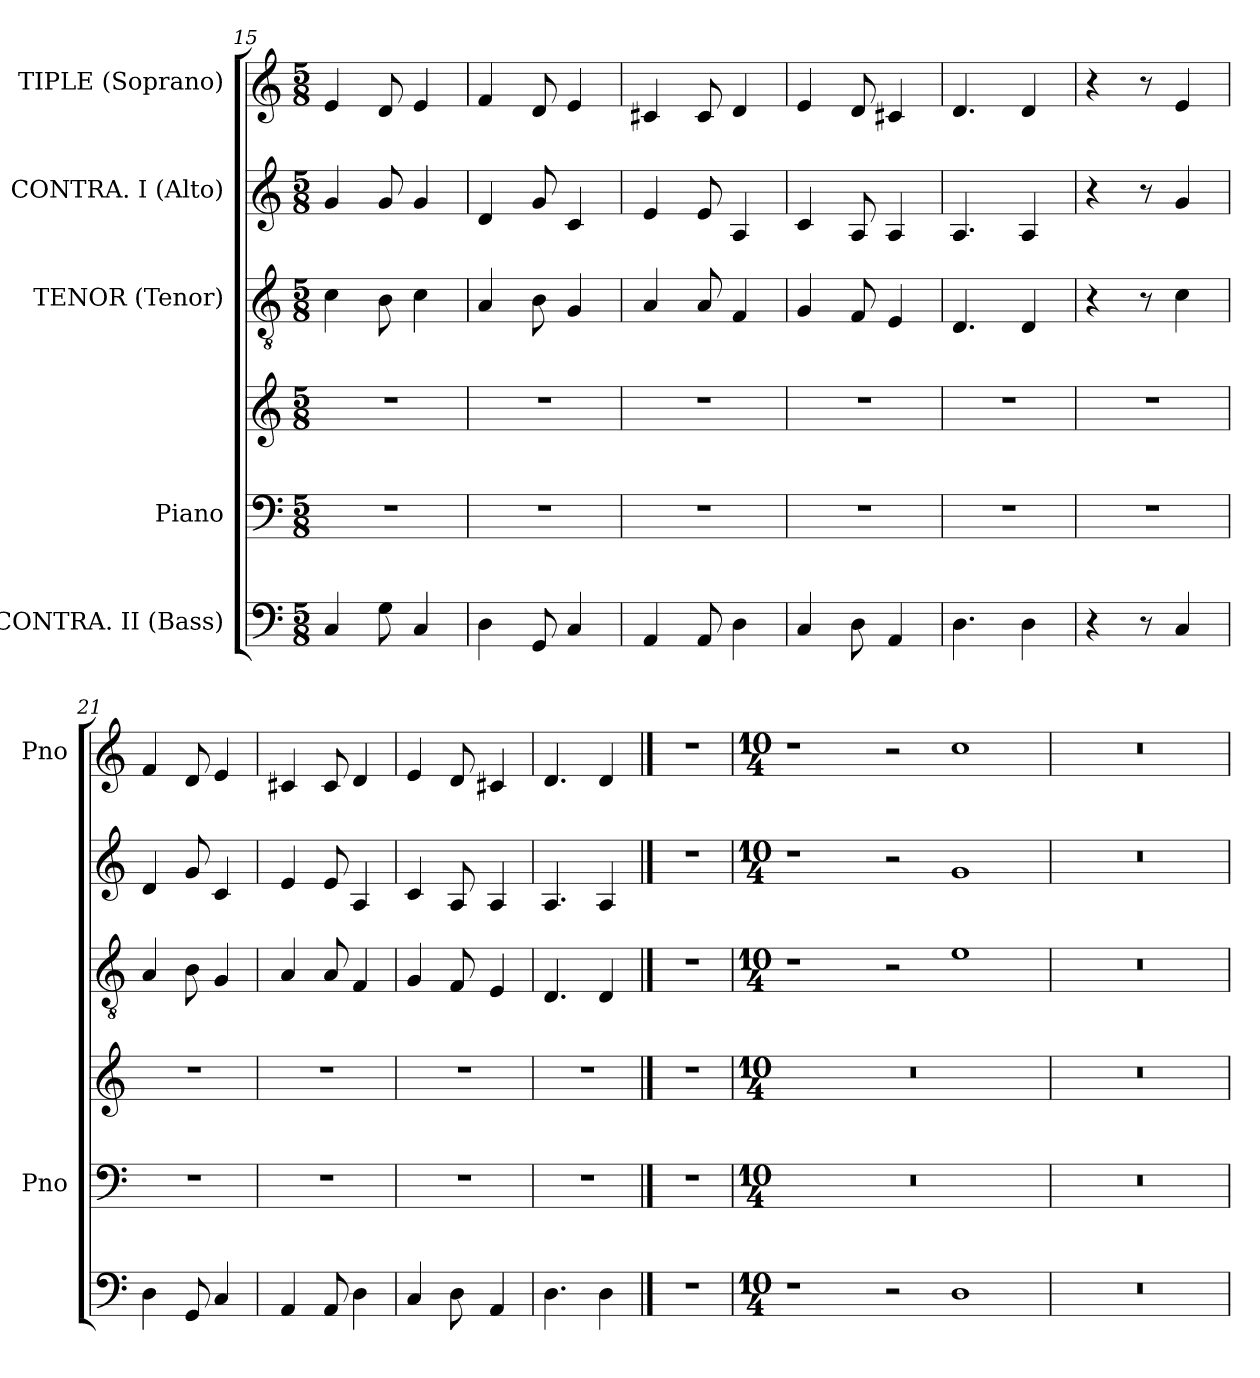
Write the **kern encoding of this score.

**kern	**kern	**kern	**kern	**kern	**kern
*part5	*part4	*part4	*part3	*part2	*part1
*staff6	*staff5	*staff4	*staff3	*staff2	*staff1
*I"CONTRA. II (Bass)	*I"Piano	*	*I"TENOR (Tenor)	*I"CONTRA. I (Alto)	*I"TIPLE (Soprano)
*	*I'Pno	*	*	*	*I'Pno
*clefF4	*clefF4	*clefG2	*clefGv2	*clefG2	*clefG2
*k[]	*k[]	*k[]	*k[]	*k[]	*k[]
*C:	*C:	*C:	*C:	*C:	*C:
*M5/8	*M5/8	*M5/8	*M5/8	*M5/8	*M5/8
=15	=15	=15	=15	=15	=15
4C/	8%5r	8%5r	4c\	4g/	4e/
8G\	.	.	8B\	8g/	8d/
4C/	.	.	4c\	4g/	4e/
=16	=16	=16	=16	=16	=16
4D\	8%5r	8%5r	4A/	4d/	4f/
8GG/	.	.	8B\	8g/	8d/
4C/	.	.	4G/	4c/	4e/
=17	=17	=17	=17	=17	=17
4AA/	8%5r	8%5r	4A/	4e/	4c#X/
8AA/	.	.	8A/	8e/	8c#/
4D\	.	.	4F/	4A/	4d/
=18	=18	=18	=18	=18	=18
4C/	8%5r	8%5r	4G/	4c/	4e/
8D\	.	.	8F/	8A/	8d/
4AA/	.	.	4E/	4A/	4c#X/
!!LO:LB:g=z
=19	=19	=19	=19	=19	=19
4.D\	8%5r	8%5r	4.D/	4.A/	4.d/
4D\	.	.	4D/	4A/	4d/
=20	=20	=20	=20	=20	=20
4r	8%5r	8%5r	4r	4r	4r
8r	.	.	8r	8r	8r
4C/	.	.	4c\	4g/	4e/
=21	=21	=21	=21	=21	=21
4D\	8%5r	8%5r	4A/	4d/	4f/
8GG/	.	.	8B\	8g/	8d/
4C/	.	.	4G/	4c/	4e/
=22	=22	=22	=22	=22	=22
4AA/	8%5r	8%5r	4A/	4e/	4c#X/
8AA/	.	.	8A/	8e/	8c#/
4D\	.	.	4F/	4A/	4d/
=23	=23	=23	=23	=23	=23
4C/	8%5r	8%5r	4G/	4c/	4e/
8D\	.	.	8F/	8A/	8d/
4AA/	.	.	4E/	4A/	4c#X/
=24	=24	=24	=24	=24	=24
4.D\	8%5r	8%5r	4.D/	4.A/	4.d/
4D\	.	.	4D/	4A/	4d/
!!LO:PB:g=z
==25	==25	==25	==25	==25	==25
8%5r	8%5r	8%5r	8%5r	8%5r	8%5r
=26	=26	=26	=26	=26	=26
*M10/4	*M10/4	*M10/4	*M10/4	*M10/4	*M10/4
1r	2%5r	2%5r	1r	1r	1r
2r	.	.	2r	2r	2r
1D	.	.	1e	1g	1cc
=27	=27	=27	=27	=27	=27
2%5r	2%5r	2%5r	2%5r	2%5r	2%5r
=	=	=	=	=	=
*-	*-	*-	*-	*-	*-
